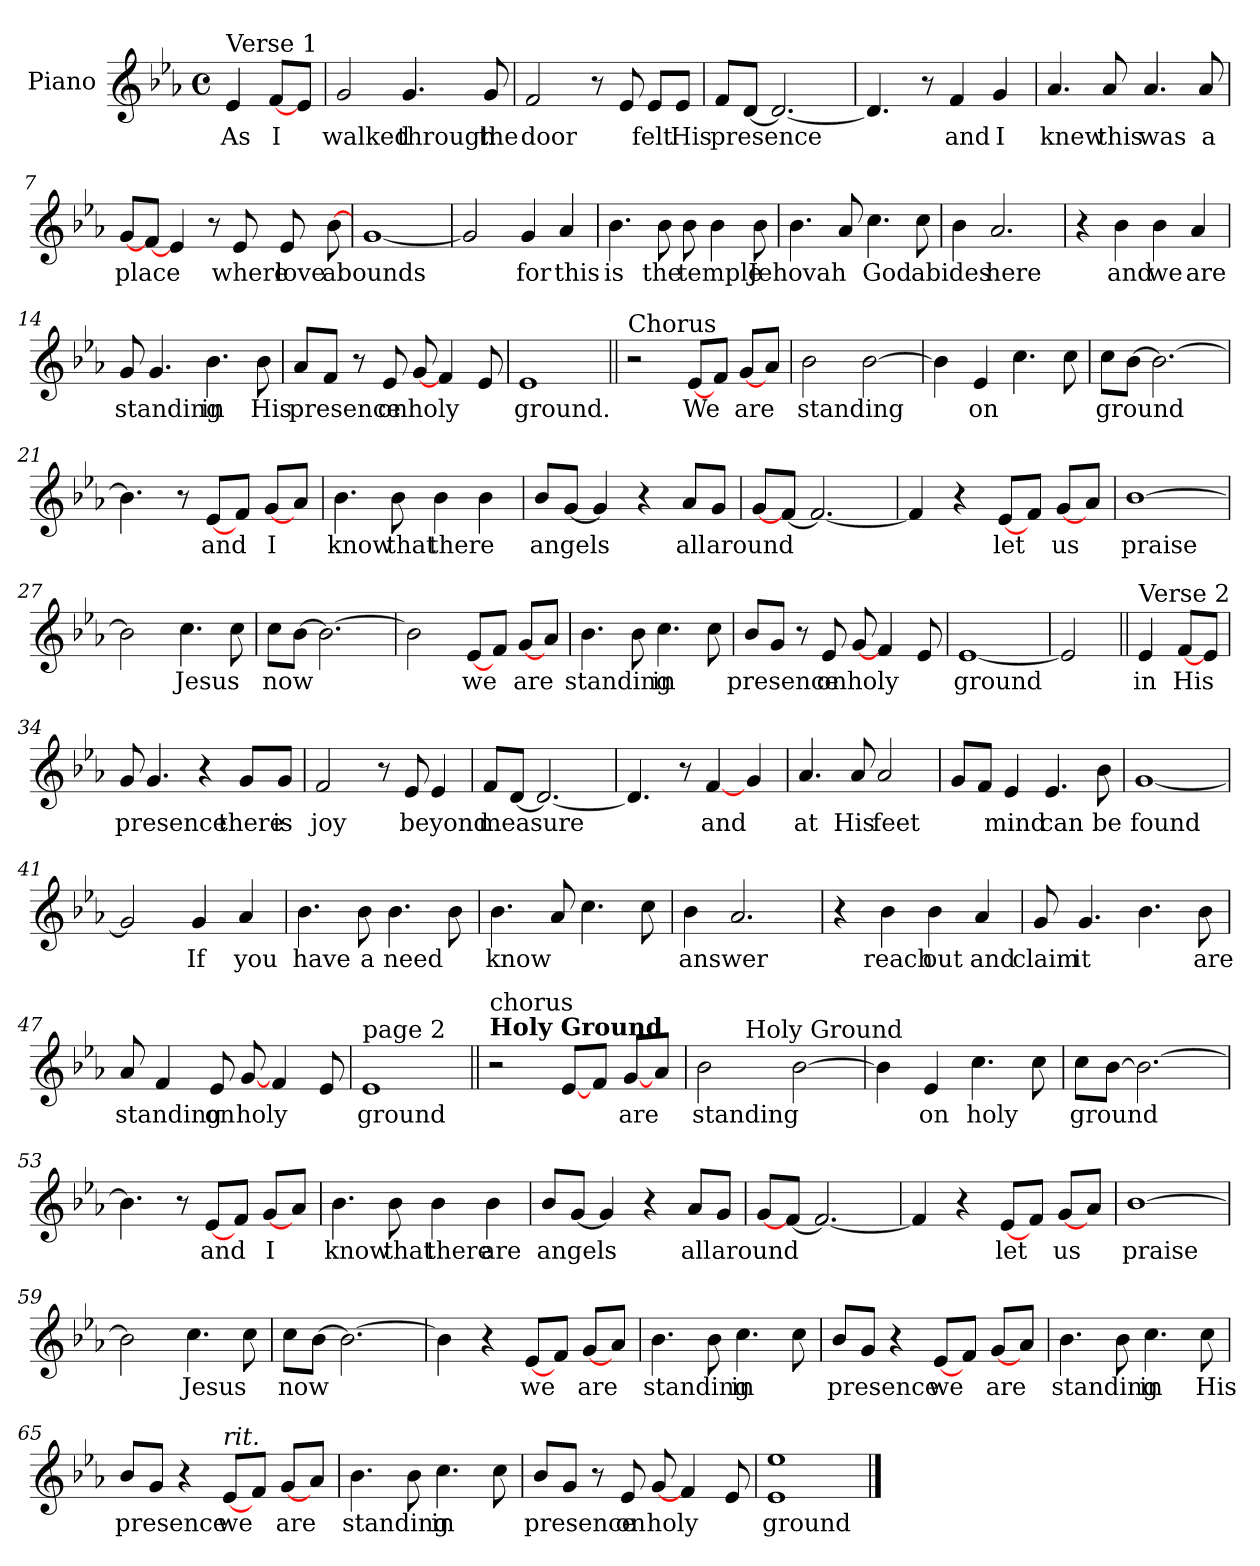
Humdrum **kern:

**kern	**text
*part1	*part1
*staff1	*staff1
*I"Piano	*
*clefG2	*
*k[b-e-a-]	*
*E-:	*
*M4/4	*
*met(c)	*
=1	=1
!LO:TX:a:t=Verse 1	!
!	!LO:LY:b
4e-/	As
!	!LO:LY:b
[8f/L	I
8e-/J	.
=2	=2
!	!LO:LY:b
2g/	walked
!	!LO:LY:b
4.g/	through
!	!LO:LY:b
8g/	the
=3	=3
!	!LO:LY:b
2f/	door
8r	.
8e-/	.
!	!LO:LY:b
8e-/L	felt
!	!LO:LY:b
8e-/J	His
=4	=4
!	!LO:LY:b
8f/L	presence
[8d/J	.
2.d/_	.
=5	=5
4.d/]	.
8r	.
!	!LO:LY:b
4f/	and
!	!LO:LY:b
4g/	I
=6	=6
!	!LO:LY:b
4.a-/	knew
!	!LO:LY:b
8a-/	this
!	!LO:LY:b
4.a-/	was
!	!LO:LY:b
8a-/	a
!!LO:LB:g=z
=7	=7
!	!LO:LY:b
[8g/L	place
[8f/J	.
4e-/	.
8r	.
!	!LO:LY:b
8e-/	where
!	!LO:LY:b
8e-/	love
!	!LO:LY:b
[8b-\	abounds
=8	=8
[1g	.
=9	=9
2g/]	.
!	!LO:LY:b
4g/	for
!	!LO:LY:b
4a-/	this
=10	=10
!	!LO:LY:b
4.b-\	is
!	!LO:LY:b
8b-\	the
!	!LO:LY:b
8b-\	temple
4b-\	.
!	!LO:LY:b
8b-\	Jehovah
=11	=11
4.b-\	.
8a-/	.
!	!LO:LY:b
4.cc\	God
!	!LO:LY:b
8cc\	abides
=12	=12
4b-\	.
!	!LO:LY:b
2.a-/	here
!!LO:LB:g=z
=13	=13
4r	.
!	!LO:LY:b
4b-\	and
!	!LO:LY:b
4b-\	we
!	!LO:LY:b
4a-/	are
=14	=14
!	!LO:LY:b
8g/	standing
4.g/	.
!	!LO:LY:b
4.b-\	in
!	!LO:LY:b
8b-\	His
=15	=15
!	!LO:LY:b
8a-/L	presence
8f/J	.
8r	.
!	!LO:LY:b
8e-/	on
!	!LO:LY:b
[8g/	holy
4f/	.
8e-/	.
=16	=16
!	!LO:LY:b
1e-	ground.
!!LO:LB:g=z
=17||	=17||
!LO:TX:a:t=Chorus	!
2r	.
!	!LO:LY:b
[8e-/L	We
8f/J	.
!	!LO:LY:b
[8g/L	are
8a-/J	.
=18	=18
!	!LO:LY:b
2b-\	standing
[2b-\	.
=19	=19
4b-\]	.
!	!LO:LY:b
4e-/	on
4.cc\	.
8cc\	.
=20	=20
!	!LO:LY:b
8cc\L	ground
[8b-\J	.
2.b-\_	.
=21	=21
4.b-\]	.
8r	.
!	!LO:LY:b
[8e-/L	and
8f/J	.
!	!LO:LY:b
[8g/L	I
8a-/J	.
=22	=22
!	!LO:LY:b
4.b-\	know
!	!LO:LY:b
8b-\	that
!	!LO:LY:b
4b-\	there
4b-\	.
!!LO:LB:g=z
=23	=23
!	!LO:LY:b
8b-/L	angels
[8g/J	.
4g/]	.
4r	.
!	!LO:LY:b
8a-/L	all
!	!LO:LY:b
8g/J	around
=24	=24
[8g/L	.
[8f/J	.
2.f/_	.
=25	=25
4f/]	.
4r	.
!	!LO:LY:b
[8e-/L	let
8f/J	.
!	!LO:LY:b
[8g/L	us
8a-/J	.
=26	=26
!	!LO:LY:b
[1b-	praise
=27	=27
2b-\]	.
!	!LO:LY:b
4.cc\	Jesus
8cc\	.
=28	=28
!	!LO:LY:b
8cc\L	now
[>8b-\J	.
2.b-\_	.
=29	=29
2b-\]	.
!	!LO:LY:b
[8e-/L	we
8f/J	.
!	!LO:LY:b
[8g/L	are
8a-/J	.
!!LO:LB:g=z
=30	=30
!	!LO:LY:b
4.b-\	standing
8b-\	.
!	!LO:LY:b
4.cc\	in
8cc\	.
=31	=31
!	!LO:LY:b
8b-/L	presence
8g/J	.
8r	.
!	!LO:LY:b
8e-/	on
!	!LO:LY:b
[8g/	holy
4f/	.
8e-/	.
=32	=32
!	!LO:LY:b
[1e-	ground
=33	=33
2e-/]	.
=33X1||	=33X1||
!LO:TX:a:t=Verse 2	!
!	!LO:LY:b
4e-/	in
!	!LO:LY:b
[8f/L	His
8e-/J	.
=34	=34
!	!LO:LY:b
8g/	presence
4.g/	.
4r	.
!	!LO:LY:b
8g/L	there
!	!LO:LY:b
8g/J	is
=35	=35
!	!LO:LY:b
2f/	joy
8r	.
!	!LO:LY:b
8e-/	beyond
4e-/	.
!!LO:LB:g=z
=36	=36
!	!LO:LY:b
8f/L	measure
[8d/J	.
2.d/_	.
=37	=37
4.d/]	.
8r	.
!	!LO:LY:b
[4f/	and
4g/	.
=38	=38
!	!LO:LY:b
4.a-/	at
!	!LO:LY:b
8a-/	His
!	!LO:LY:b
2a-/	feet
=39	=39
8g/L	.
8f/J	.
!	!LO:LY:b
4e-/	mind
!	!LO:LY:b
4.e-/	can
!	!LO:LY:b
8b-\	be
=40	=40
!	!LO:LY:b
[>1g	found
=41	=41
2g/]	.
!	!LO:LY:b
4g/	If
!	!LO:LY:b
4a-/	you
!!LO:LB:g=z
=42	=42
!	!LO:LY:b
4.b-\	have
!	!LO:LY:b
8b-\	a
!	!LO:LY:b
4.b-\	need
8b-\	.
=43	=43
!	!LO:LY:b
4.b-\	know
8a-/	.
4.cc\	.
8cc\	.
=44	=44
!	!LO:LY:b
4b-\	answer
2.a-/	.
=45	=45
4r	.
!	!LO:LY:b
4b-\	reach
!	!LO:LY:b
4b-\	out
!	!LO:LY:b
4a-/	and
=46	=46
!	!LO:LY:b
8g/	claim
!	!LO:LY:b
4.g/	it
4.b-\	.
!	!LO:LY:b
8b-\	are
=47	=47
!	!LO:LY:b
8a-/	standing
4f/	.
!	!LO:LY:b
8e-/	on
!	!LO:LY:b
[8g/	holy
4f/	.
8e-/	.
!!LO:PB:g=z
=48	=48
!LO:TX:a:t=page 2	!
!	!LO:LY:b
1e-	ground
=49||	=49||
!LO:TX:a:B:t=Holy Ground	!
!LO:TX:a:t=chorus	!
2r	.
[8e-/L	.
8f/J	.
!	!LO:LY:b
[8g/L	are
8a-/J	.
=50	=50
!	!LO:LY:b
*^	*
2b-\	4ryy	standing
!	!LO:TX:a:t=Holy Ground	!
.	2.ryy	.
[2b-\	.	.
*v	*v	*
=51	=51
4b-\]	.
!	!LO:LY:b
4e-/	on
!	!LO:LY:b
4.cc\	holy
8cc\	.
=52	=52
!	!LO:LY:b
8cc\L	ground
[8b-\J	.
2.b-\_	.
=53	=53
4.b-\]	.
8r	.
!	!LO:LY:b
[8e-/L	and
8f/J	.
!	!LO:LY:b
[8g/L	I
8a-/J	.
!!LO:LB:g=z
=54	=54
!	!LO:LY:b
4.b-\	know
!	!LO:LY:b
8b-\	that
!	!LO:LY:b
4b-\	there
!	!LO:LY:b
4b-\	are
=55	=55
!	!LO:LY:b
8b-/L	angels
[8g/J	.
4g/]	.
4r	.
!	!LO:LY:b
8a-/L	all
!	!LO:LY:b
8g/J	around
=56	=56
[8g/L	.
[8f/J	.
2.f/_	.
=57	=57
4f/]	.
4r	.
!	!LO:LY:b
[8e-/L	let
8f/J	.
!	!LO:LY:b
[8g/L	us
8a-/J	.
=58	=58
!	!LO:LY:b
[1b-	praise
=59	=59
2b-\]	.
!	!LO:LY:b
4.cc\	Jesus
8cc\	.
!!LO:LB:g=z
=60	=60
!	!LO:LY:b
8cc\L	now
[>8b-\J	.
2.b-\_	.
=61	=61
4b-\]	.
4r	.
!	!LO:LY:b
[8e-/L	we
8f/J	.
!	!LO:LY:b
[8g/L	are
8a-/J	.
=62	=62
!	!LO:LY:b
4.b-\	standing
8b-\	.
!	!LO:LY:b
4.cc\	in
8cc\	.
=63	=63
!	!LO:LY:b
8b-/L	presence
8g/J	.
4r	.
!	!LO:LY:b
[8e-/L	we
8f/J	.
!	!LO:LY:b
[8g/L	are
8a-/J	.
=64	=64
!	!LO:LY:b
4.b-\	standing
8b-\	.
!	!LO:LY:b
4.cc\	in
!	!LO:LY:b
8cc\	His
!!LO:LB:g=z
=65	=65
!	!LO:LY:b
8b-/L	presence
8g/J	.
4r	.
!LO:TX:a:i:t=rit.	!
!	!LO:LY:b
[8e-/L	we
8f/J	.
!	!LO:LY:b
[8g/L	are
8a-/J	.
=66	=66
!	!LO:LY:b
4.b-\	standing
8b-\	.
!	!LO:LY:b
4.cc\	in
8cc\	.
=67	=67
!	!LO:LY:b
8b-/L	presence
8g/J	.
8r	.
!	!LO:LY:b
8e-/	on
!	!LO:LY:b
[8g/	holy
4f/	.
8e-/	.
=68	=68
!	!LO:LY:b
1e- 1ee-	ground
==	==
*-	*-
